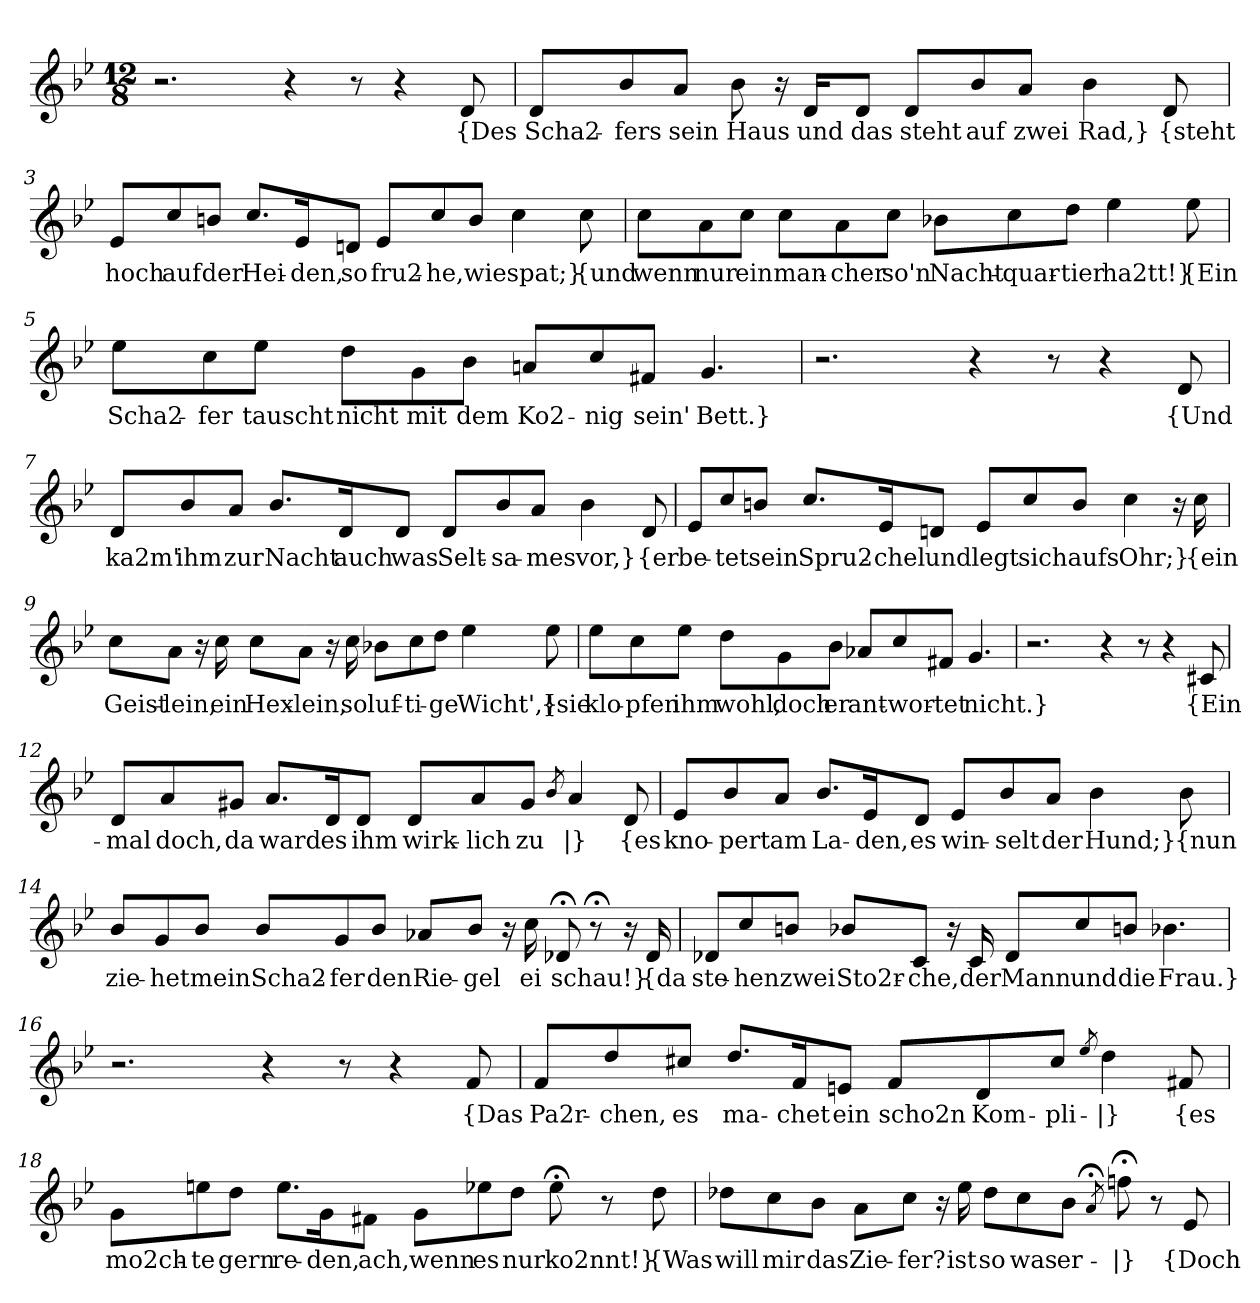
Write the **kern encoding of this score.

**kern	**text
*part1	*part1
*staff1	*staff1
*clefG2	*
*k[b-e-]	*
*M12/8	*
=1	=1
2.r	.
4r	.
8r	.
4r	.
!	!LO:LY:b
8d/	{Des
=2	=2
!	!LO:LY:b
8d/L	Scha2-
!	!LO:LY:b
8b-/	-fers
!	!LO:LY:b
8a/J	sein
!	!LO:LY:b
8b-\	Haus
16r	.
!	!LO:LY:b
16d/KL	und
!	!LO:LY:b
8d/J	das
!	!LO:LY:b
8d/L	steht
!	!LO:LY:b
8b-/	auf
!	!LO:LY:b
8a/J	zwei
!	!LO:LY:b
4b-\	Rad,}
!	!LO:LY:b
8d/	{steht
!!LO:LB:g=z
=3	=3
!	!LO:LY:b
8e-/L	hoch
!	!LO:LY:b
8cc/	auf
!	!LO:LY:b
8bn/J	der
!	!LO:LY:b
8.cc/L	Hei-
!	!LO:LY:b
16e-/K	-den,
!	!LO:LY:b
8dn/J	so
!	!LO:LY:b
8e-/L	fru2-
!	!LO:LY:b
8cc/	-he,
!	!LO:LY:b
8b/J	wie
!	!LO:LY:b
4cc\	spat;}
!	!LO:LY:b
8cc\	{und
!!LO:LB:g=z
=4	=4
!	!LO:LY:b
8cc\L	wenn
!	!LO:LY:b
8a\	nur
!	!LO:LY:b
8cc\J	ein
!	!LO:LY:b
8cc\L	man-
!	!LO:LY:b
8a\	-cher
!	!LO:LY:b
8cc\J	so'n
!	!LO:LY:b
8b-X\L	Nacht-
!	!LO:LY:b
8cc\	-quar-
!	!LO:LY:b
8dd\J	-tier
!	!LO:LY:b
4ee-\	ha2tt!}
!	!LO:LY:b
8ee-\	{Ein
!!LO:LB:g=z
=5	=5
!	!LO:LY:b
8ee-\L	Scha2-
!	!LO:LY:b
8cc\	-fer
!	!LO:LY:b
8ee-\J	tauscht
!	!LO:LY:b
8dd\L	nicht
!	!LO:LY:b
8g\	mit
!	!LO:LY:b
8b-\J	dem
!	!LO:LY:b
8an/L	Ko2-
!	!LO:LY:b
8cc/	-nig
!	!LO:LY:b
8f#X/J	sein'
!	!LO:LY:b
4.g/	Bett.}
=6	=6
2.r	.
4r	.
8r	.
4r	.
!	!LO:LY:b
8d/	{Und
!!LO:LB:g=z
=7	=7
!	!LO:LY:b
8d/L	ka2m'
!	!LO:LY:b
8b-/	ihm
!	!LO:LY:b
8a/J	zur
!	!LO:LY:b
8.b-/L	Nacht
!	!LO:LY:b
16d/K	auch
!	!LO:LY:b
8d/J	was
!	!LO:LY:b
8d/L	Selt-
!	!LO:LY:b
8b-/	-sa-
!	!LO:LY:b
8a/J	-mes
!	!LO:LY:b
4b-\	vor,}
!	!LO:LY:b
8d/	{er
!!LO:LB:g=z
=8	=8
!	!LO:LY:b
8e-/L	be-
!	!LO:LY:b
8cc/	-tet
!	!LO:LY:b
8bn/J	sein
!	!LO:LY:b
8.cc/L	Spru2-
!	!LO:LY:b
16e-/K	-chel
!	!LO:LY:b
8dn/J	und
!	!LO:LY:b
8e-/L	legt
!	!LO:LY:b
8cc/	sich
!	!LO:LY:b
8b/J	aufs
!	!LO:LY:b
4cc\	Ohr;}
16r	.
!	!LO:LY:b
16cc\	{ein
!!LO:LB:g=z
=9	=9
!	!LO:LY:b
8cc\L	Geist-
!	!LO:LY:b
8a\J	-lein,
16r	.
!	!LO:LY:b
16cc\	ein
!	!LO:LY:b
8cc\L	Hex-
!	!LO:LY:b
8a\J	-lein,
16r	.
!	!LO:LY:b
16cc\	so
!	!LO:LY:b
8b-X\L	luf-
!	!LO:LY:b
8cc\	-ti-
!	!LO:LY:b
8dd\J	-ge
!	!LO:LY:b
4ee-\	Wicht',}
!	!LO:LY:b
8ee-\	{sie
!!LO:LB:g=z
=10	=10
!	!LO:LY:b
8ee-\L	klo-
!	!LO:LY:b
8cc\	-pfen
!	!LO:LY:b
8ee-\J	ihm
!	!LO:LY:b
8dd\L	wohl,
!	!LO:LY:b
8g\	doch
!	!LO:LY:b
8b-\J	er
!	!LO:LY:b
8a-X/L	ant-
!	!LO:LY:b
8cc/	-wor-
!	!LO:LY:b
8f#X/J	-tet
!	!LO:LY:b
4.g/	nicht.}
=11	=11
2.r	.
4r	.
8r	.
4r	.
!	!LO:LY:b
8c#X/	{Ein-
!!LO:LB:g=z
=12	=12
!	!LO:LY:b
8d/L	-mal
!	!LO:LY:b
8a/	doch,
!	!LO:LY:b
8g#X/J	da
!	!LO:LY:b
8.a/L	ward
!	!LO:LY:b
16d/K	es
!	!LO:LY:b
8d/J	ihm
!	!LO:LY:b
8d/L	wirk-
!	!LO:LY:b
8a/	-lich
!	!LO:LY:b
8g#/J	zu
8qb-/	.
!	!LO:LY:b
4a/	|}
!	!LO:LY:b
8d/	{es
!!LO:LB:g=z
=13	=13
!	!LO:LY:b
8e-/L	kno-
!	!LO:LY:b
8b-/	-pert
!	!LO:LY:b
8a/J	am
!	!LO:LY:b
8.b-/L	La-
!	!LO:LY:b
16e-/K	-den,
!	!LO:LY:b
8d/J	es
!	!LO:LY:b
8e-/L	win-
!	!LO:LY:b
8b-/	-selt
!	!LO:LY:b
8a/J	der
!	!LO:LY:b
4b-\	Hund;}
!	!LO:LY:b
8b-\	{nun
!!LO:PB:g=z
=14	=14
!	!LO:LY:b
8b-/L	zie-
!	!LO:LY:b
8g/	-het
!	!LO:LY:b
8b-/J	mein
!	!LO:LY:b
8b-/L	Scha2-
!	!LO:LY:b
8g/	-fer
!	!LO:LY:b
8b-/J	den
!	!LO:LY:b
8a-X/L	Rie-
!	!LO:LY:b
8b-/J	-gel
16r	.
!	!LO:LY:b
16cc\	ei
!	!LO:LY:b
8d-X;</	schau!}
8r;<	.
16r	.
!	!LO:LY:b
16d-/	{da
!!LO:LB:g=z
=15	=15
!	!LO:LY:b
8d-X/L	ste-
!	!LO:LY:b
8cc/	-hen
!	!LO:LY:b
8bn/J	zwei
!	!LO:LY:b
8b-X/L	Sto2r-
!	!LO:LY:b
8c/J	-che,
16r	.
!	!LO:LY:b
16c/	der
!	!LO:LY:b
8d-/L	Mann
!	!LO:LY:b
8cc/	und
!	!LO:LY:b
8bn/J	die
!	!LO:LY:b
4.b-X\	Frau.}
=16	=16
2.r	.
4r	.
8r	.
4r	.
!	!LO:LY:b
8f/	{Das
!!LO:LB:g=z
=17	=17
!	!LO:LY:b
8f/L	Pa2r-
!	!LO:LY:b
8dd/	-chen,
!	!LO:LY:b
8cc#X/J	es
!	!LO:LY:b
8.dd/L	ma-
!	!LO:LY:b
16f/K	-chet
!	!LO:LY:b
8en/J	ein
!	!LO:LY:b
8f/L	scho2n
!	!LO:LY:b
8d/	Kom-
!	!LO:LY:b
8cc#/J	-pli-
8qee-/	.
!	!LO:LY:b
4dd\	|}
!	!LO:LY:b
8f#X/	{es
!!LO:LB:g=z
=18	=18
!	!LO:LY:b
8g\L	mo2ch-
!	!LO:LY:b
8een\	-te
!	!LO:LY:b
8dd\J	gern
!	!LO:LY:b
8.ee\L	re-
!	!LO:LY:b
16g\K	-den,
!	!LO:LY:b
8f#X\J	ach,
!	!LO:LY:b
8g\L	wenn
!	!LO:LY:b
8ee-X\	es
!	!LO:LY:b
8dd\J	nur
!	!LO:LY:b
8ee-;<\	ko2nnt!}
8r	.
!	!LO:LY:b
8dd\	{Was
!!LO:LB:g=z
=19	=19
!	!LO:LY:b
8dd-X\L	will
!	!LO:LY:b
8cc\	mir
!	!LO:LY:b
8b-\J	das
!	!LO:LY:b
8a\L	Zie-
!	!LO:LY:b
8cc\J	-fer?
16r	.
!	!LO:LY:b
16ee-\	ist
!	!LO:LY:b
8dd-\L	so
!	!LO:LY:b
8cc\	was
!	!LO:LY:b
8b-\J	er-
8qa;</	.
!	!LO:LY:b
8ffn;<\	|}
8r	.
!	!LO:LY:b
8e-/	{Doch
=	=
*-	*-
